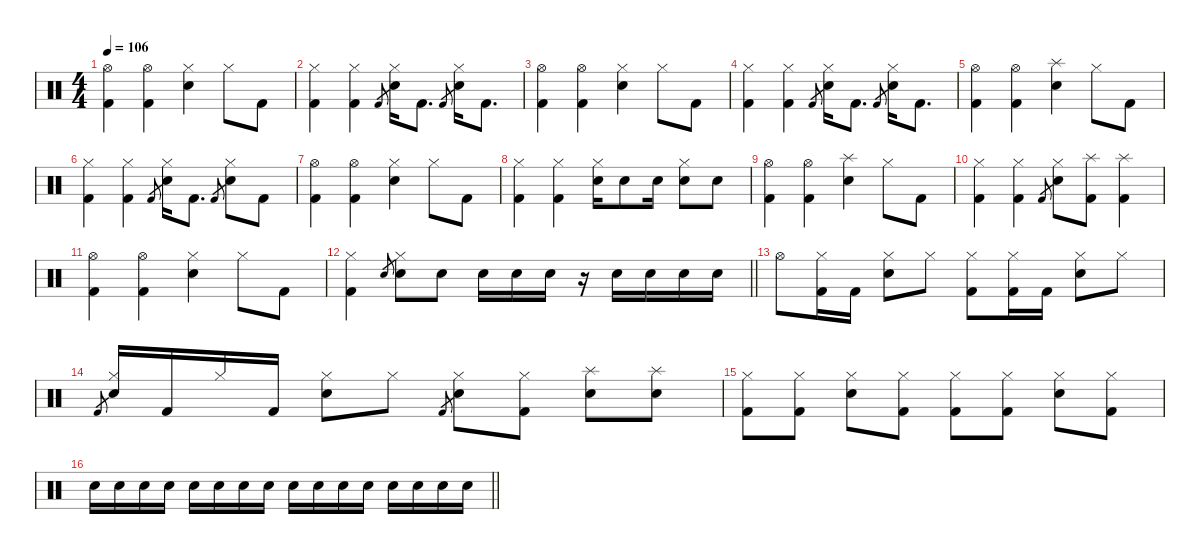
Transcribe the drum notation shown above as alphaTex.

\defaultSystemsLayout 4
\hideDynamics
\bracketExtendMode nobrackets
\singleTrackTrackNamePolicy hidden
\multiTrackTrackNamePolicy hidden
\otherSystemsTrackNameOrientation horizontal
\track ("Lars Ulrich" "drm.") {instrument percussion}
\staff {score}
\articulation defaults
\ts (4 4)
\tempo 106
\clef neutral
\ks c
("Hi-Hat (open)" "Kick (hit) 2").4{dy f beam Down} ("Hi-Hat (open)" "Kick (hit) 2").4{beam Down} ("Hi-Hat (closed)" "Snare (hit) 2").4{beam Down} "Hi-Hat (closed)".8{beam Down} "Kick (hit) 2".8{beam Down} |
("Hi-Hat (closed)" "Kick (hit) 2").4{beam Down} ("Hi-Hat (closed)" "Kick (hit) 2").4{beam Down} "Kick (hit) 2".8{gr dy mf beam Up} ("Hi-Hat (closed)" "Snare (hit) 2").16{dy f beam Down} "Kick (hit) 2".8{d beam Down} "Kick (hit) 2".8{gr dy mf beam Up} ("Hi-Hat (closed)" "Snare (hit) 2").16{dy f beam Down} "Kick (hit) 2".8{d beam Down} |
("Hi-Hat (open)" "Kick (hit) 2").4{beam Down} ("Hi-Hat (open)" "Kick (hit) 2").4{beam Down} ("Hi-Hat (closed)" "Snare (hit) 2").4{beam Down} "Hi-Hat (closed)".8{beam Down} "Kick (hit) 2".8{beam Down} |
("Hi-Hat (closed)" "Kick (hit) 2").4{beam Down} ("Hi-Hat (closed)" "Kick (hit) 2").4{beam Down} "Kick (hit) 2".8{gr dy mf beam Up} ("Hi-Hat (closed)" "Snare (hit) 2").16{dy f beam Down} "Kick (hit) 2".8{d beam Down} "Kick (hit) 2".8{gr dy mf beam Up} ("Hi-Hat (closed)" "Snare (hit) 2").16{dy f beam Down} "Kick (hit) 2".8{d beam Down} |
("Hi-Hat (open)" "Kick (hit) 2").4{beam Down} ("Hi-Hat (open)" "Kick (hit) 2").4{beam Down} ("Splash (hit)" "Snare (hit) 2").4{dy fff beam Down} "Hi-Hat (closed)".8{dy f beam Down} "Kick (hit) 2".8{beam Down} |
("Hi-Hat (closed)" "Kick (hit) 2").4{beam Down} ("Hi-Hat (closed)" "Kick (hit) 2").4{beam Down} "Kick (hit) 2".8{gr dy mf beam Up} ("Hi-Hat (closed)" "Snare (hit) 2").16{dy f beam Down} "Kick (hit) 2".8{d beam Down} "Kick (hit) 2".8{gr dy mf beam Up} ("Hi-Hat (closed)" "Snare (hit) 2").8{dy f beam Down} "Kick (hit) 2".8{beam Down} |
("Hi-Hat (open)" "Kick (hit) 2").4{beam Down} ("Hi-Hat (open)" "Kick (hit) 2").4{beam Down} ("Hi-Hat (closed)" "Snare (hit) 2").4{beam Down} "Hi-Hat (closed)".8{beam Down} "Kick (hit) 2".8{beam Down} |
("Hi-Hat (closed)" "Kick (hit) 2").4{beam Down} ("Hi-Hat (closed)" "Kick (hit) 2").4{beam Down} ("Hi-Hat (closed)" "Snare (hit) 2").16{beam Down} "Snare (hit) 2".8{beam Down} "Snare (hit) 2".16{beam Down} ("Hi-Hat (closed)" "Snare (hit) 2").8{beam Down} "Snare (hit) 2".8{beam Down} |
("Hi-Hat (open)" "Kick (hit) 2").4{beam Down} ("Hi-Hat (open)" "Kick (hit) 2").4{beam Down} ("Splash (hit)" "Snare (hit) 2").4{dy fff beam Down} "Hi-Hat (closed)".8{dy f beam Down} "Kick (hit) 2".8{beam Down} |
("Hi-Hat (closed)" "Kick (hit) 2").4{beam Down} ("Hi-Hat (closed)" "Kick (hit) 2").4{beam Down} "Kick (hit) 2".8{gr dy mf beam Up} ("Hi-Hat (closed)" "Snare (hit) 2").8{dy f beam Down} ("Splash (hit)" "Kick (hit) 2").8{dy fff beam Down} ("Splash (hit)" "Kick (hit) 2").4{beam Down} |
("Hi-Hat (open)" "Kick (hit) 2").4{dy f beam Down} ("Hi-Hat (open)" "Kick (hit) 2").4{beam Down} ("Hi-Hat (closed)" "Snare (hit) 2").4{beam Down} "Hi-Hat (closed)".8{beam Down} "Kick (hit) 2".8{beam Down} |
\barLineRight lightlight
("Hi-Hat (closed)" "Kick (hit) 2").4{beam Down} "Electric Snare (hit)".8{gr dy p beam Up} ("Hi-Hat (closed)" "Snare (hit) 2").8{dy f beam Down} "Snare (hit) 2".8{beam Down} "Snare (hit) 2".16{beam Down} "Snare (hit) 2".16{beam Down} "Snare (hit) 2".16{beam Down} r.16{beam Down} "Snare (hit) 2".16{beam Down} "Snare (hit) 2".16{beam Down} "Snare (hit) 2".16{beam Down} "Snare (hit) 2".16{beam Down} |
"Hi-Hat (open)".8{beam Down} ("Hi-Hat (closed)" "Kick (hit) 2").16{beam Down} "Kick (hit) 2".16{beam Down} ("Hi-Hat (closed)" "Snare (hit) 2").8{beam Down} "Hi-Hat (closed)".8{beam Down} ("Hi-Hat (closed)" "Kick (hit) 2").8{beam Down} ("Hi-Hat (closed)" "Kick (hit) 2").16{beam Down} "Kick (hit) 2".16{beam Down} ("Hi-Hat (closed)" "Snare (hit) 2").8{beam Down} "Hi-Hat (closed)".8{beam Down} |
"Kick (hit) 2".8{gr dy mf beam Up} ("Hi-Hat (closed)" "Snare (hit) 2").16{dy f beam Up} "Kick (hit) 2".16{beam Up} "Hi-Hat (closed)".16{beam Up} "Kick (hit) 2".16{beam Up} ("Hi-Hat (closed)" "Snare (hit) 2").8{beam Down} "Hi-Hat (closed)".8{beam Down} "Kick (hit) 2".8{gr dy mf beam Up} ("Hi-Hat (closed)" "Snare (hit) 2").8{dy f beam Down} ("Hi-Hat (closed)" "Kick (hit) 2").8{beam Down} ("Splash (hit)" "Snare (hit) 2").8{dy fff beam Down} ("Splash (hit)" "Snare (hit) 2").8{beam Down} |
("Hi-Hat (closed)" "Kick (hit) 2").8{dy f beam Down} ("Hi-Hat (closed)" "Kick (hit) 2").8{beam Down} ("Hi-Hat (closed)" "Snare (hit) 2").8{beam Down} ("Hi-Hat (closed)" "Kick (hit) 2").8{beam Down} ("Hi-Hat (closed)" "Kick (hit) 2").8{beam Down} ("Hi-Hat (closed)" "Kick (hit) 2").8{beam Down} ("Hi-Hat (closed)" "Snare (hit) 2").8{beam Down} ("Hi-Hat (closed)" "Kick (hit) 2").8{beam Down} |
\barLineRight lightlight "Snare (hit) 2".16{dy pp beam Down} "Snare (hit) 2".16{beam Down} "Snare (hit) 2".16{dy p beam Down} "Snare (hit) 2".16{beam Down} "Snare (hit) 2".16{dy mp beam Down} "Snare (hit) 2".16{beam Down} "Snare (hit) 2".16{dy mf beam Down} "Snare (hit) 2".16{beam Down} "Snare (hit) 2".16{dy f beam Down} "Snare (hit) 2".16{beam Down} "Snare (hit) 2".16{beam Down} "Snare (hit) 2".16{beam Down} "Snare (hit) 2".16{beam Down} "Snare (hit) 2".16{beam Down} "Snare (hit) 2".16{beam Down} "Snare (hit) 2".16{beam Down}
